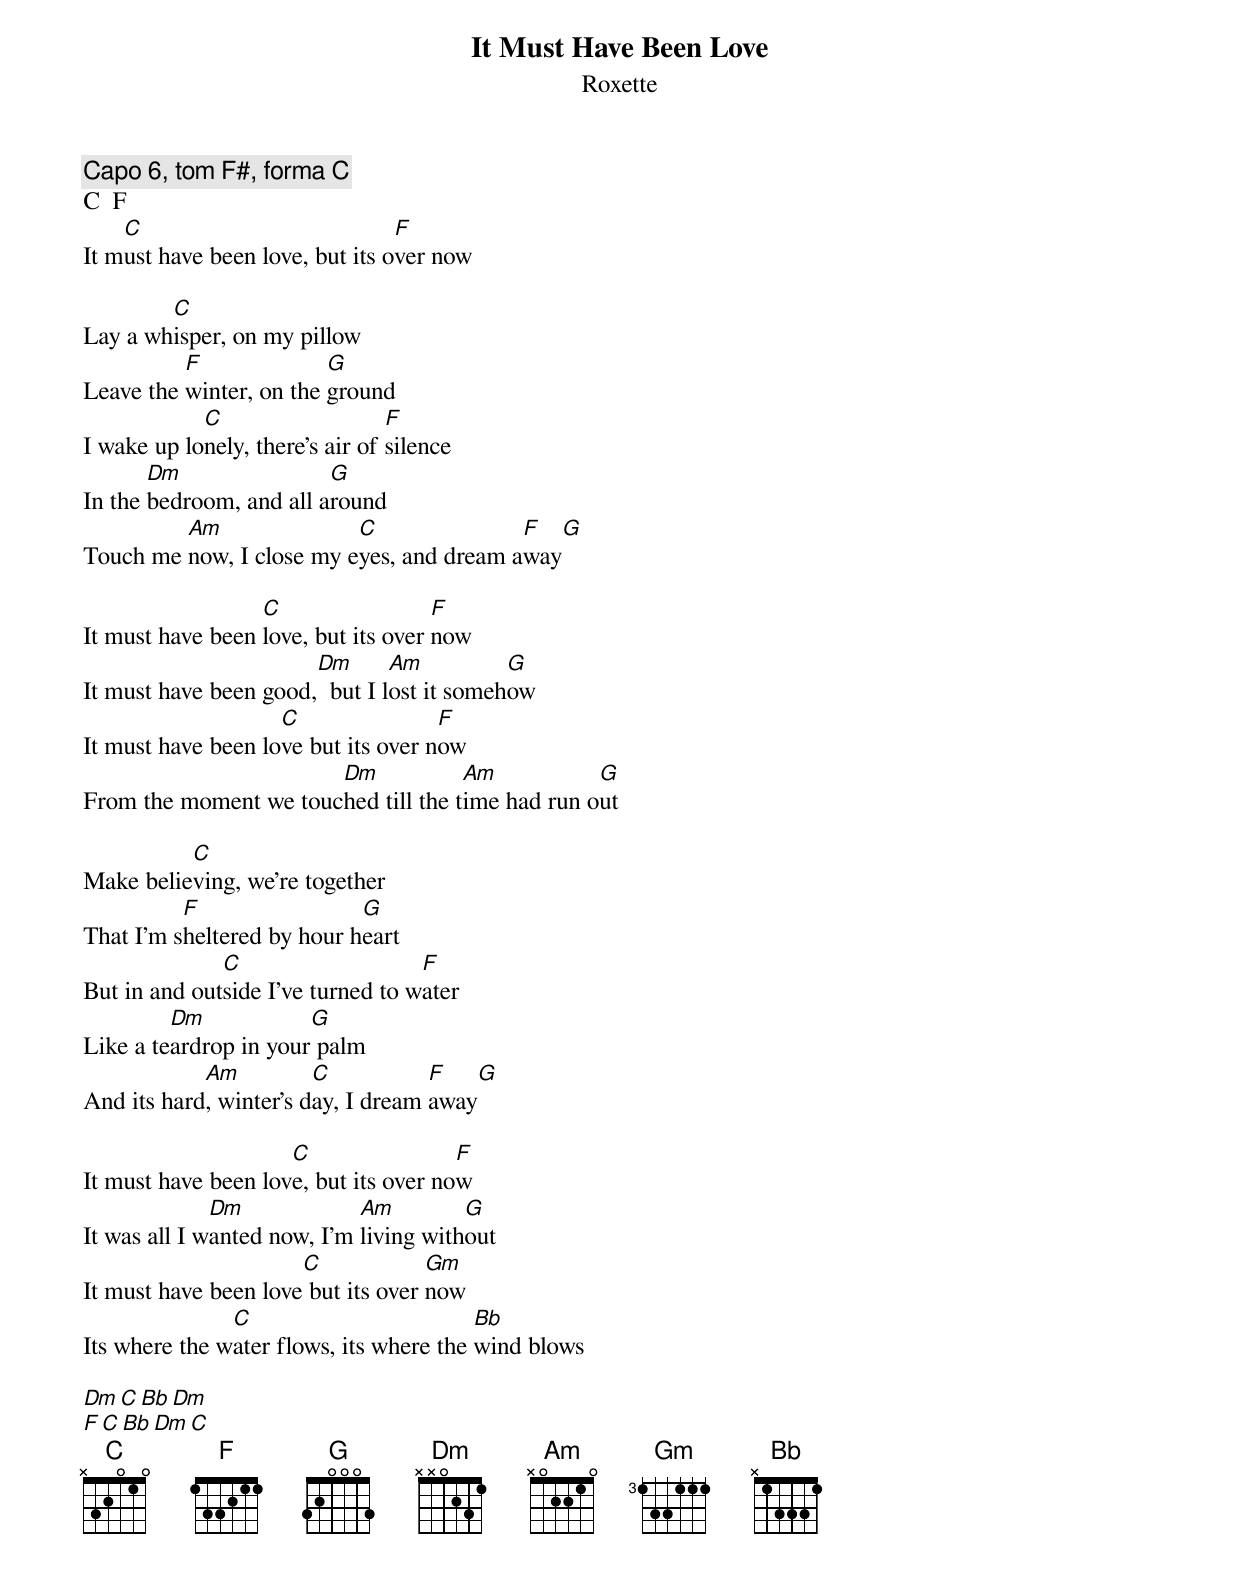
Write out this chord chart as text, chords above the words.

It Must Have Been Love
Roxette

Capo 6, tom F#, forma C
C  F
    C                            F
It must have been love, but its over now

        C
Lay a whisper, on my pillow
          F              G
Leave the winter, on the ground
            C                    F
I wake up lonely, there's air of silence
       Dm                G
In the bedroom, and all around
         Am               C               F      G
Touch me now, I close my eyes, and dream away

                  C                  F
It must have been love, but its over now
                       Dm       Am          G
It must have been good,  but I lost it somehow
                    C                F
It must have been love but its over now
                       Dm            Am           G
From the moment we touched till the time had run out

          C
Make believing, we're together
          F                 G
That I'm sheltered by hour heart
              C                    F
But in and outside I've turned to water
         Dm            G
Like a teardrop in your palm
            Am          C           F       G
And its hard, winter's day, I dream away

                     C                 F
It must have been love, but its over now
              Dm             Am         G
It was all I wanted now, I'm living without
                      C             Gm
It must have been love but its over now
               C                         Bb
Its where the water flows, its where the wind blows

Dm  C  Bb  Dm
F  C  Bb  Dm  C
